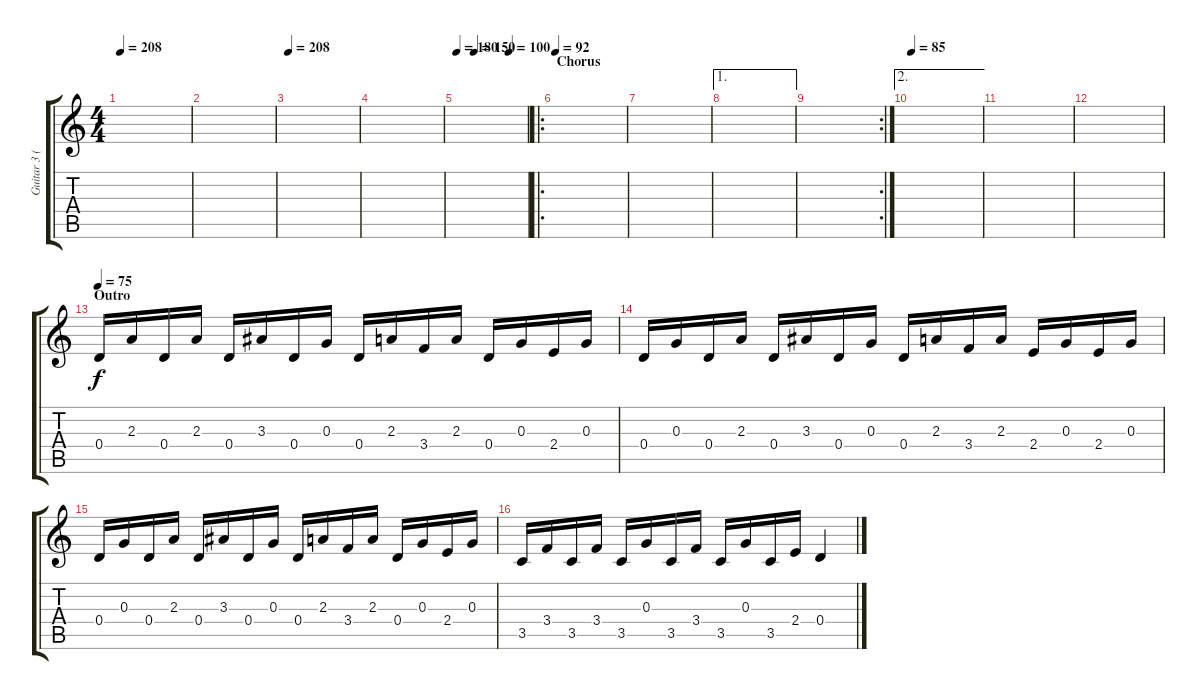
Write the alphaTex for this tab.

\track ("Guitar 3 (Acoustic)" "Guitar 3 (") {instrument acousticguitarnylon}
\staff {score tabs}
\tuning (E4 B3 G3 D3 A2 E2) {hide}
\ts (4 4)
\tempo 208
\clef g2
\ks c
|
|
\tempo 208
|
|
\tempo 180
\tempo (150 0.25)
\tempo (100 0.75)
|
\ro
\section ("" "Chorus")
\tempo 92
|
|
\ae 1
|
\rc 2
|
\ae 2
\tempo 85
|
|
|
\section ("" "Outro")
\tempo 75
0.4.16{instrument acousticguitarnylon} 2.3.16 0.4.16 2.3.16 0.4.16 3.3.16 0.4.16 0.3.16 0.4.16 2.3.16 3.4.16 2.3.16 0.4.16 0.3.16 2.4.16 0.3.16 |
0.4.16 0.3.16 0.4.16 2.3.16 0.4.16 3.3.16 0.4.16 0.3.16 0.4.16 2.3.16 3.4.16 2.3.16 2.4.16 0.3.16 2.4.16 0.3.16 |
0.4.16 0.3.16 0.4.16 2.3.16 0.4.16 3.3.16 0.4.16 0.3.16 0.4.16 2.3.16 3.4.16 2.3.16 0.4.16 0.3.16 2.4.16 0.3.16 |
3.5.16 3.4.16 3.5.16 3.4.16 3.5.16 0.3.16 3.5.16 3.4.16 3.5.16 0.3.16 3.5.16 2.4.16 0.4.4
